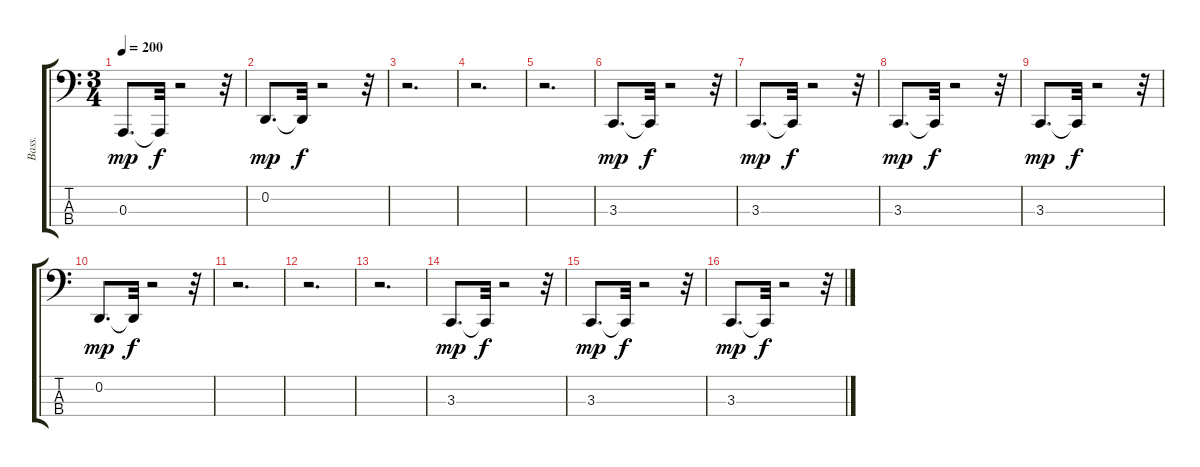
\track ("Bass." "Bass.") {instrument pizzicatostrings}
\staff {score tabs}
\tuning (G2 D2 A1 E1) {hide}
\ts (3 4)
\tempo 200
\clef f4
\ks c
0.3.8{d dy mp} 0.3{t}.32{dy f} r.2 r.32 |
0.2.8{d dy mp} 0.2{t}.32{dy f} r.2 r.32 |
r.2{d} |
r.2{d} |
r.2{d} |
3.3.8{d dy mp} 3.3{t}.32{dy f} r.2 r.32 |
3.3.8{d dy mp} 3.3{t}.32{dy f} r.2 r.32 |
3.3.8{d dy mp} 3.3{t}.32{dy f} r.2 r.32 |
3.3.8{d dy mp} 3.3{t}.32{dy f} r.2 r.32 |
0.2.8{d dy mp} 0.2{t}.32{dy f} r.2 r.32 |
r.2{d} |
r.2{d} |
r.2{d} |
3.3.8{d dy mp} 3.3{t}.32{dy f} r.2 r.32 |
3.3.8{d dy mp} 3.3{t}.32{dy f} r.2 r.32 |
3.3.8{d dy mp} 3.3{t}.32{dy f} r.2 r.32
